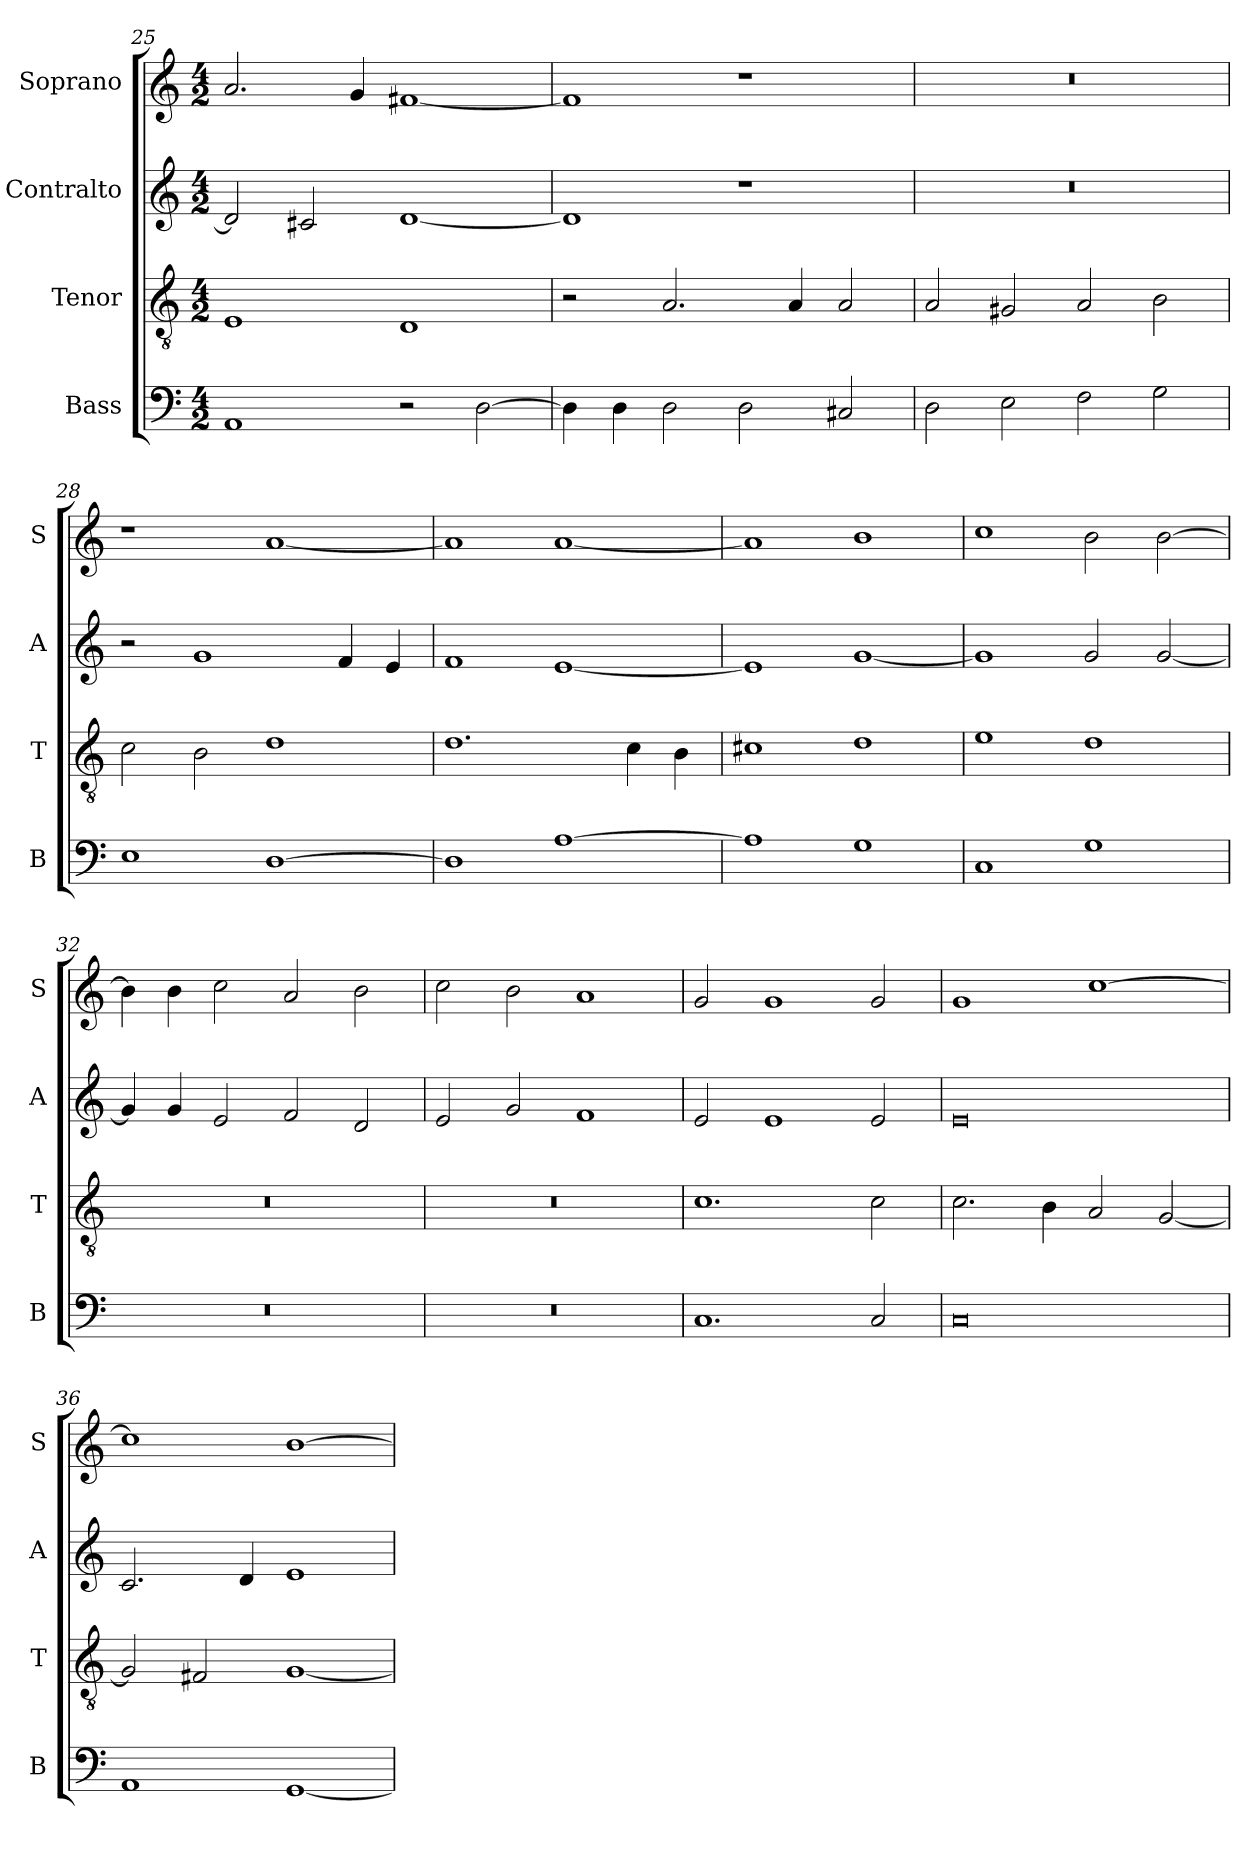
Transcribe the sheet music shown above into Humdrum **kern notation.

**kern	**kern	**kern	**kern
*part4	*part3	*part2	*part1
*staff4	*staff3	*staff2	*staff1
*I"Bass	*I"Tenor	*I"Contralto	*I"Soprano
*I'B	*I'T	*I'A	*I'S
*clefF4	*clefGv2	*clefG2	*clefG2
*k[]	*k[]	*k[]	*k[]
*G:mix	*G:mix	*G:mix	*G:mix
*M4/2	*M4/2	*M4/2	*M4/2
=25	=25	=25	=25
1AA	1E	2d]	2.a
.	.	2c#X	.
.	.	.	4g
2r	1D	[1d	[1f#X
[2D	.	.	.
=26	=26	=26	=26
4D]	2r	1d]	1f#]
4D	.	.	.
2D	2.A	.	.
2D	.	1r	1r
.	4A	.	.
2C#X	2A	.	.
=27	=27	=27	=27
2D	2A	0r	0r
2E	2G#X	.	.
2F	2A	.	.
2G	2B	.	.
=28	=28	=28	=28
1E	2c	2r	1r
.	2B	1g	.
[1D	1d	.	[1a
.	.	4f	.
.	.	4e	.
=29	=29	=29	=29
1D]	1.d	1f	1a]
[1A	.	[1e	[1a
.	4c	.	.
.	4B	.	.
=30	=30	=30	=30
1A]	1c#X	1e]	1a]
1G	1d	[1g	1b
=31	=31	=31	=31
1C	1e	1g]	1cc
1G	1d	2g	2b
.	.	[2g	[2b
=32	=32	=32	=32
0r	0r	4g]	4b]
.	.	4g	4b
.	.	2e	2cc
.	.	2f	2a
.	.	2d	2b
=33	=33	=33	=33
0r	0r	2e	2cc
.	.	2g	2b
.	.	1f	1a
=34	=34	=34	=34
1.C	1.c	2e	2g
.	.	1e	1g
2C	2c	2e	2g
=35	=35	=35	=35
0C	2.c	0e	1g
.	4B	.	.
.	2A	.	[1cc
.	[2G	.	.
=36	=36	=36	=36
1AA	2G]	2.c	1cc]
.	2F#X	.	.
.	.	4d	.
[1GG	[1G	1e	[1b
=	=	=	=
*-	*-	*-	*-
